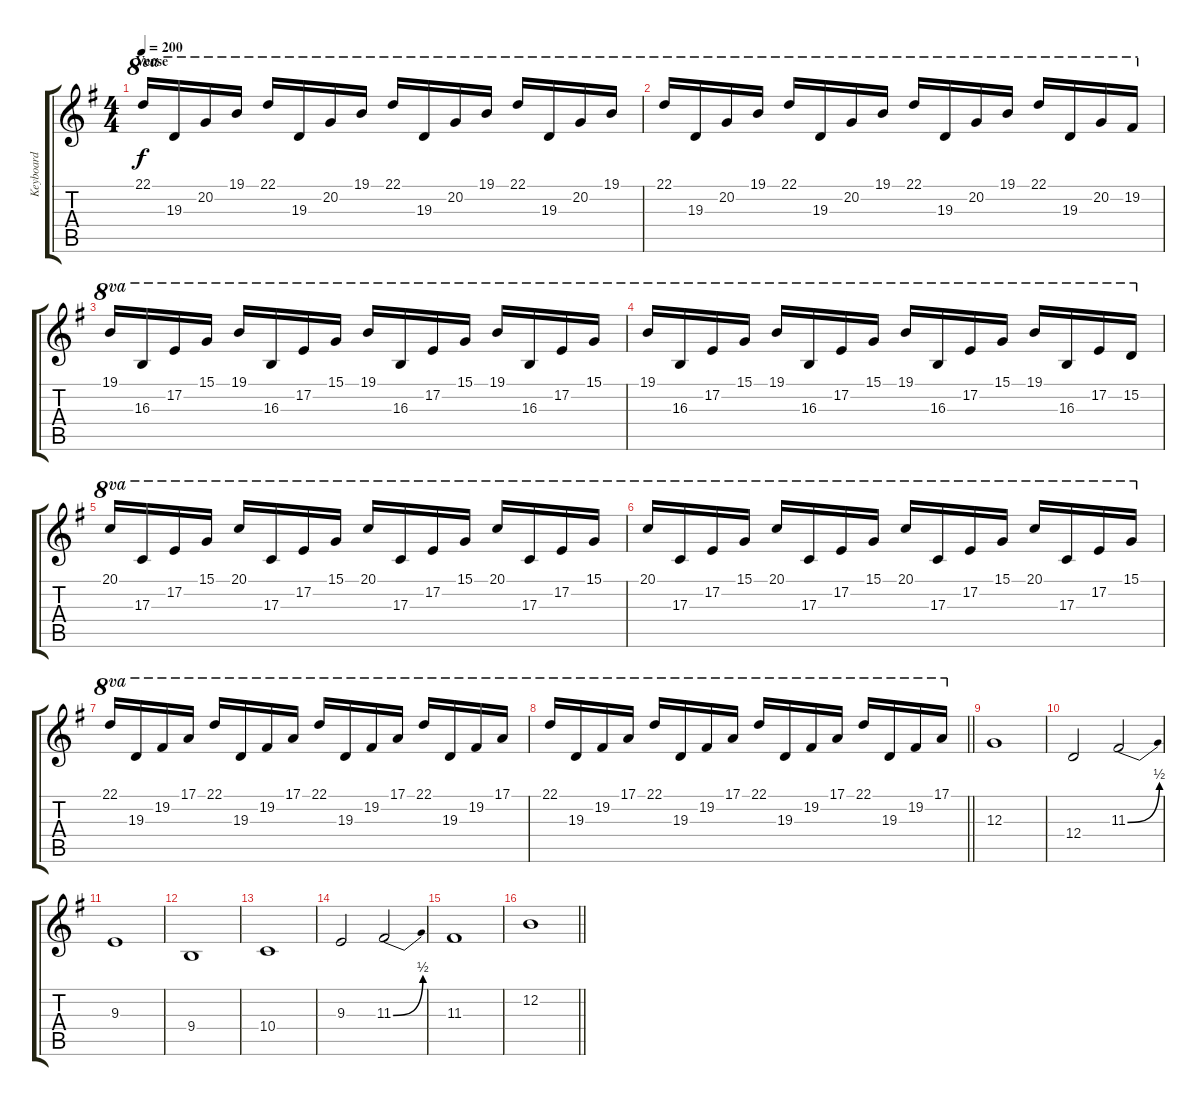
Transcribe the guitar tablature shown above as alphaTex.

\track ("Keyboard" "Keyboard") {instrument lead1square}
\staff {score tabs}
\tuning (E4 B3 G3 D3 A2 E2) {hide}
\ts (4 4)
\section ("" "Verse")
\tempo 200
\clef g2
\ks g
22.1.16{ot 8va dy f volume 10 instrument lead1square} 19.3.16{ot 8va} 20.2.16{ot 8va} 19.1.16{ot 8va} 22.1.16{ot 8va} 19.3.16{ot 8va} 20.2.16{ot 8va} 19.1.16{ot 8va} 22.1.16{ot 8va} 19.3.16{ot 8va} 20.2.16{ot 8va} 19.1.16{ot 8va} 22.1.16{ot 8va} 19.3.16{ot 8va} 20.2.16{ot 8va} 19.1.16{ot 8va} |
22.1.16{ot 8va} 19.3.16{ot 8va} 20.2.16{ot 8va} 19.1.16{ot 8va} 22.1.16{ot 8va} 19.3.16{ot 8va} 20.2.16{ot 8va} 19.1.16{ot 8va} 22.1.16{ot 8va} 19.3.16{ot 8va} 20.2.16{ot 8va} 19.1.16{ot 8va} 22.1.16{ot 8va} 19.3.16{ot 8va} 20.2.16{ot 8va} 19.2.16{ot 8va} |
19.1.16{ot 8va} 16.3.16{ot 8va} 17.2.16{ot 8va} 15.1.16{ot 8va} 19.1.16{ot 8va} 16.3.16{ot 8va} 17.2.16{ot 8va} 15.1.16{ot 8va} 19.1.16{ot 8va} 16.3.16{ot 8va} 17.2.16{ot 8va} 15.1.16{ot 8va} 19.1.16{ot 8va} 16.3.16{ot 8va} 17.2.16{ot 8va} 15.1.16{ot 8va} |
19.1.16{ot 8va} 16.3.16{ot 8va} 17.2.16{ot 8va} 15.1.16{ot 8va} 19.1.16{ot 8va} 16.3.16{ot 8va} 17.2.16{ot 8va} 15.1.16{ot 8va} 19.1.16{ot 8va} 16.3.16{ot 8va} 17.2.16{ot 8va} 15.1.16{ot 8va} 19.1.16{ot 8va} 16.3.16{ot 8va} 17.2.16{ot 8va} 15.2.16{ot 8va} |
20.1.16{ot 8va} 17.3.16{ot 8va} 17.2.16{ot 8va} 15.1.16{ot 8va} 20.1.16{ot 8va} 17.3.16{ot 8va} 17.2.16{ot 8va} 15.1.16{ot 8va} 20.1.16{ot 8va} 17.3.16{ot 8va} 17.2.16{ot 8va} 15.1.16{ot 8va} 20.1.16{ot 8va} 17.3.16{ot 8va} 17.2.16{ot 8va} 15.1.16{ot 8va} |
20.1.16{ot 8va} 17.3.16{ot 8va} 17.2.16{ot 8va} 15.1.16{ot 8va} 20.1.16{ot 8va} 17.3.16{ot 8va} 17.2.16{ot 8va} 15.1.16{ot 8va} 20.1.16{ot 8va} 17.3.16{ot 8va} 17.2.16{ot 8va} 15.1.16{ot 8va} 20.1.16{ot 8va} 17.3.16{ot 8va} 17.2.16{ot 8va} 15.1.16{ot 8va} |
22.1.16{ot 8va} 19.3.16{ot 8va} 19.2.16{ot 8va} 17.1.16{ot 8va} 22.1.16{ot 8va} 19.3.16{ot 8va} 19.2.16{ot 8va} 17.1.16{ot 8va} 22.1.16{ot 8va} 19.3.16{ot 8va} 19.2.16{ot 8va} 17.1.16{ot 8va} 22.1.16{ot 8va} 19.3.16{ot 8va} 19.2.16{ot 8va} 17.1.16{ot 8va} |
\barLineRight lightlight
22.1.16{ot 8va} 19.3.16{ot 8va} 19.2.16{ot 8va} 17.1.16{ot 8va} 22.1.16{ot 8va} 19.3.16{ot 8va} 19.2.16{ot 8va} 17.1.16{ot 8va} 22.1.16{ot 8va} 19.3.16{ot 8va} 19.2.16{ot 8va} 17.1.16{ot 8va} 22.1.16{ot 8va} 19.3.16{ot 8va} 19.2.16{ot 8va} 17.1.16{ot 8va} |
\section ("" "")
12.3.1{volume 10 instrument ocarina} |
12.4.2 11.3{be (bend 0 0 60 2)}.2 |
9.3.1 |
9.4.1 |
10.4.1 |
9.3.2 11.3{be (bend 0 0 60 2)}.2 |
11.3.1 |
\barLineRight lightlight
12.2.1
